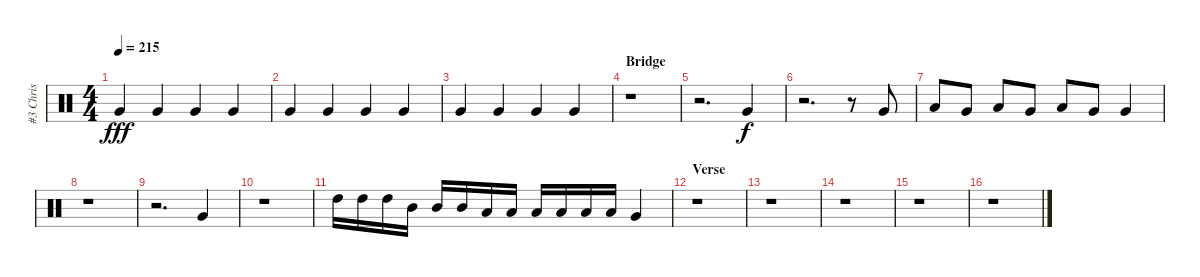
\track ("#3 Chris" "#3 Chris") {instrument percussion}
\staff {score}
\articulation defaults
\ts (4 4)
\tempo 215
\clef neutral
\ks c "Very Low Tom (hit)".4{dy fff} "Very Low Tom (hit)".4 "Very Low Tom (hit)".4 "Very Low Tom (hit)".4
|
"Very Low Tom (hit)".4 "Very Low Tom (hit)".4 "Very Low Tom (hit)".4 "Very Low Tom (hit)".4 |
"Very Low Tom (hit)".4 "Very Low Tom (hit)".4 "Very Low Tom (hit)".4 "Very Low Tom (hit)".4 |
\section ("" "Bridge")
r.1 |
r.2{d} "Very Low Tom (hit)".4{dy f} |
r.2{d} r.8 "Very Low Tom (hit)".8 |
"Low Floor Tom (hit)".8 "Very Low Tom (hit)".8 "Low Floor Tom (hit)".8 "Very Low Tom (hit)".8 "Low Floor Tom (hit)".8 "Very Low Tom (hit)".8 "Very Low Tom (hit)".4 |
r.1 |
r.2{d} "Very Low Tom (hit)".4 |
r.1 |
"High Tom (hit)".16 "High Tom (hit)".16 "High Tom (hit)".16 "Mid Tom (hit)".16 "Mid Tom (hit)".16 "Mid Tom (hit)".16 "Low Tom (hit)".16 "Low Tom (hit)".16 "Low Tom (hit)".16 "Low Floor Tom (hit)".16 "Low Floor Tom (hit)".16 "Low Floor Tom (hit)".16 "Very Low Tom (hit)".4 |
\section ("" "Verse")
r.1 |
r.1 |
r.1 |
r.1 |
r.1
